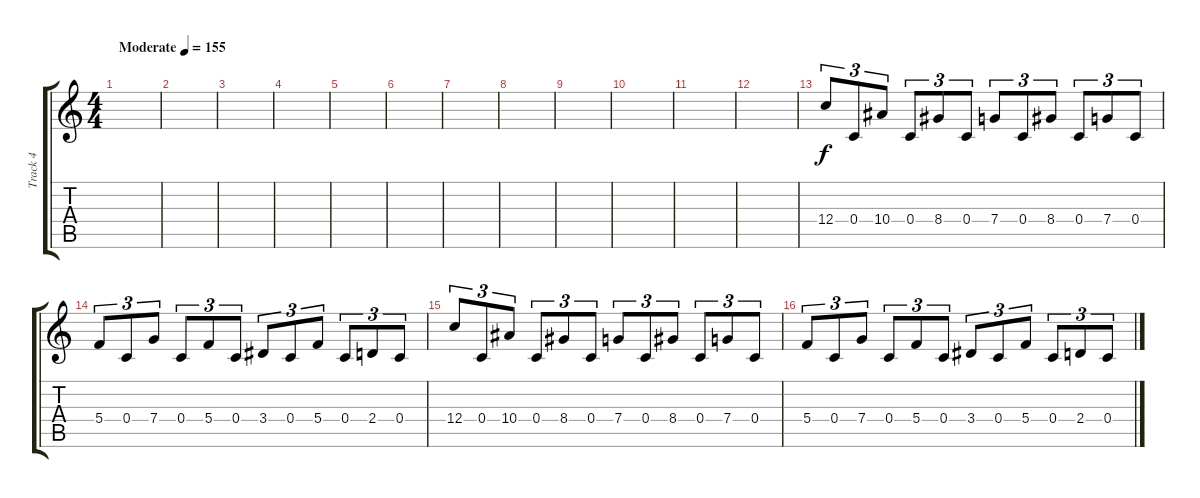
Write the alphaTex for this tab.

\track ("Track 4" "Track 4") {instrument overdrivenguitar}
\staff {score tabs}
\tuning (D4 A3 F3 C3 G2 C2) {hide}
\ts (4 4)
\tempo (155 "Moderate")
\clef g2
\ks c
|
|
|
|
|
|
|
|
|
|
|
|
12.4.8{tu (3 2)} 0.4.8{tu (3 2)} 10.4.8{tu (3 2)} 0.4.8{tu (3 2)} 8.4.8{tu (3 2)} 0.4.8{tu (3 2)} 7.4.8{tu (3 2)} 0.4.8{tu (3 2)} 8.4.8{tu (3 2)} 0.4.8{tu (3 2)} 7.4.8{tu (3 2)} 0.4.8{tu (3 2)} |
5.4.8{tu (3 2)} 0.4.8{tu (3 2)} 7.4.8{tu (3 2)} 0.4.8{tu (3 2)} 5.4.8{tu (3 2)} 0.4.8{tu (3 2)} 3.4.8{tu (3 2)} 0.4.8{tu (3 2)} 5.4.8{tu (3 2)} 0.4.8{tu (3 2)} 2.4.8{tu (3 2)} 0.4.8{tu (3 2)} |
12.4.8{tu (3 2)} 0.4.8{tu (3 2)} 10.4.8{tu (3 2)} 0.4.8{tu (3 2)} 8.4.8{tu (3 2)} 0.4.8{tu (3 2)} 7.4.8{tu (3 2)} 0.4.8{tu (3 2)} 8.4.8{tu (3 2)} 0.4.8{tu (3 2)} 7.4.8{tu (3 2)} 0.4.8{tu (3 2)} |
5.4.8{tu (3 2)} 0.4.8{tu (3 2)} 7.4.8{tu (3 2)} 0.4.8{tu (3 2)} 5.4.8{tu (3 2)} 0.4.8{tu (3 2)} 3.4.8{tu (3 2)} 0.4.8{tu (3 2)} 5.4.8{tu (3 2)} 0.4.8{tu (3 2)} 2.4.8{tu (3 2)} 0.4.8{tu (3 2)}
